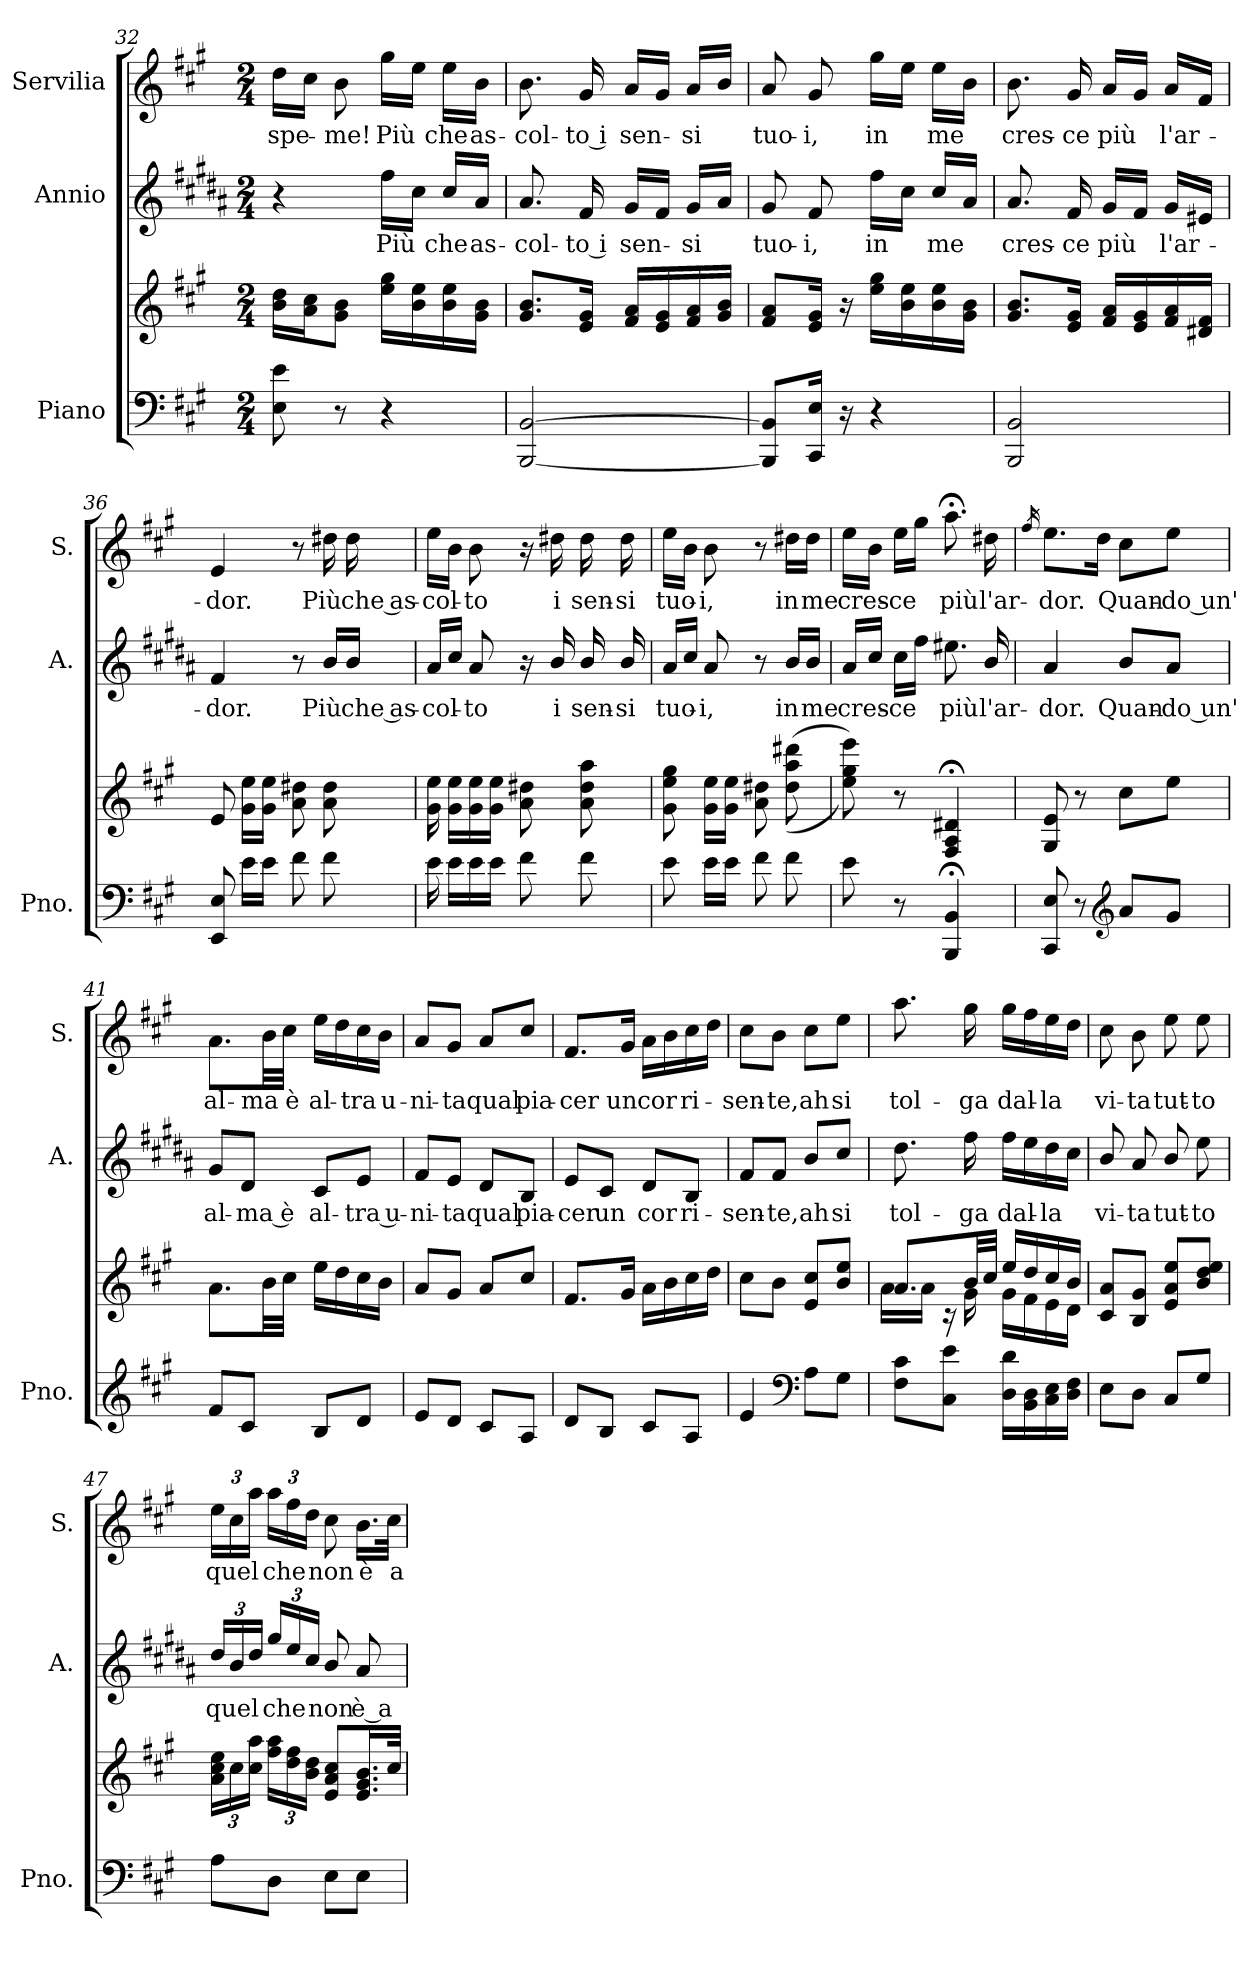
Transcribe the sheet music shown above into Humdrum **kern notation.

**kern	**kern	**kern	**text	**kern	**text
*part3	*part3	*part2	*part2	*part1	*part1
*staff4	*staff3	*staff2	*staff2	*staff1	*staff1
*I"Piano	*	*I"Annio	*	*I"Servilia	*
*I'Pno.	*	*I'A.	*	*I'S.	*
*clefF4	*clefG2	*clefG2	*	*clefG2	*
*	*	*ITrd1c2	*	*	*
*k[f#c#g#]	*k[f#c#g#]	*k[f#c#g#]	*	*k[f#c#g#]	*
*A:	*A:	*A:	*	*A:	*
*M2/4	*M2/4	*M2/4	*	*M2/4	*
=32	=32	=32	=32	=32	=32
8E\ 8e\	16b\ 16dd\LL	4r	.	16dd\LL	spe-
.	16a\ 16cc#\J	.	.	16cc#\JJ	.
8r	8g#\ 8b\J	.	.	8b\	-me!
4r	16ee\ 16gg#\LL	16ee\LL	Più	16gg#\LL	Più
.	16b\ 16ee\	16b\JJ	.	16ee\JJ	.
.	16b\ 16ee\	16b/LL	che	16ee\LL	che
.	16g#\ 16b\JJ	16g#/JJ	as-	16b\JJ	as-
=33	=33	=33	=33	=33	=33
[2BBB/ [2BB/	8.g#/ 8.b/L	8.g#/	-col-	8.b\	-col-
.	16e/ 16g#/Jk	16e/	-to i	16g#/	-to i
.	16f#/ 16a/LL	16f#/LL	sen-	16a/LL	sen-
.	16e/ 16g#/	16e/JJ	.	16g#/JJ	.
.	16f#/ 16a/	16f#/LL	-si	16a/LL	-si
.	16g#/ 16b/JJ	16g#/JJ	.	16b/JJ	.
!!LO:PB:g=z
=34	=34	=34	=34	=34	=34
8BBB/] 8BB/]L	8f#/ 8a/L	8f#/	tuo-	8a/	tuo-
16CC#/ 16E/Jk	16e/ 16g#/Jk	8e/	-i,	8g#/	-i,
16r	16r	.	.	.	.
4r	16ee\ 16gg#\LL	16ee\LL	in	16gg#\LL	in
.	16b\ 16ee\	16b\JJ	.	16ee\JJ	.
.	16b\ 16ee\	16b/LL	me	16ee\LL	me
.	16g#\ 16b\JJ	16g#/JJ	.	16b\JJ	.
=35	=35	=35	=35	=35	=35
2BBB/ 2BB/	8.g#/ 8.b/L	8.g#/	cres-	8.b\	cres-
.	16e/ 16g#/Jk	16e/	-ce	16g#/	-ce
.	16f#/ 16a/LL	16f#/LL	più	16a/LL	più
.	16e/ 16g#/	16e/JJ	.	16g#/JJ	.
.	16f#/ 16a/	16f#/LL	l'ar-	16a/LL	l'ar-
.	16d#X/ 16f#/JJ	16d#X/JJ	.	16f#/JJ	.
=36	=36	=36	=36	=36	=36
8EE/ 8E/	8e/	4e/	-dor.	4e/	-dor.
16e\LL	16g#\ 16ee\LL	.	.	.	.
16e\JJ	16g#\ 16ee\JJ	.	.	.	.
8f#\	8a\ 8dd#X\	8r	.	8r	.
8f#\	8a\ 8dd#\	16a/LL	Più	16dd#X\	Più
.	.	16a/JJ	che as-	16dd#\	che as-
!!LO:LB:g=z
=37	=37	=37	=37	=37	=37
16e\	16g#\ 16ee\	16g#/LL	-col-	16ee\LL	-col-
16e\LL	16g#\ 16ee\LL	16b/JJ	.	16b\JJ	.
16e\	16g#\ 16ee\	8g#/	-to	8b\	-to
16e\JJ	16g#\ 16ee\JJ	.	.	.	.
8f#\	8a\ 8dd#X\	16r	.	16r	.
.	.	16a/	i	16dd#X\	i
8f#\	8a\ 8dd#\ 8aa\	16a/	sen-	16dd#\	sen-
.	.	16a/	-si	16dd#\	-si
=38	=38	=38	=38	=38	=38
8e\	8g#\ 8ee\ 8gg#\	16g#/LL	tuo-	16ee\LL	tuo-
.	.	16b/JJ	.	16b\JJ	.
16e\LL	16g#\ 16ee\LL	8g#/	-i,	8b\	-i,
16e\JJ	16g#\ 16ee\JJ	.	.	.	.
8f#\	8a\ 8dd#X\	8r	.	8r	.
8f#\	((8dd#\ 8aa\ 8ddd#X\	16a/LL	in	16dd#X\LL	in
.	.	16a/JJ	me	16dd#\JJ	me
=39	=39	=39	=39	=39	=39
8e\	8ee\ 8gg#\ 8eee\))	16g#/LL	cres-	16ee\LL	cres-
.	.	16b/JJ	.	16b\JJ	.
8r	8r	16b\LL	-ce	16ee\LL	-ce
.	.	16ee\JJ	.	16gg#\JJ	.
4BBB/;< 4BB/;<	4F#/;< 4A/;< 4d#X/;<	8.dd#X\	più	8.aa;<\	più
.	.	16a/	l'ar-	16dd#X\	l'ar-
!!LO:LB:g=z
=40	=40	=40	=40	=40	=40
.	.	.	.	16qff#/	.
8CC#/ 8E/	8G#/ 8e/	4g#/	-dor.	8.ee\L	-dor.
8r	8r	.	.	.	.
.	.	.	.	16dd\Jk	.
*clefG2	*	*	*	*	*
8a/L	8cc#\L	8a/L	Quan-	8cc#\L	Quan-
8g#/J	8ee\J	8g#/J	-do un'	8ee\J	-do un'
=41	=41	=41	=41	=41	=41
8f#/L	8.a\L	8f#/L	al-	8.a\L	al-
8c#/J	.	8c#/J	-ma è	.	.
.	32b\LL	.	.	32b\LL	-ma
.	32cc#\JJJ	.	.	32cc#\JJJ	è
8B/L	16ee\LL	8B/L	al-	16ee\LL	al-
.	16dd\	.	.	16dd\	.
8d/J	16cc#\	8d/J	-tra u-	16cc#\	-tra
.	16b\JJ	.	.	16b\JJ	u-
=42	=42	=42	=42	=42	=42
8e/L	8a/L	8e/L	-ni-	8a/L	-ni-
8d/J	8g#/J	8d/J	-ta	8g#/J	-ta
8c#/L	8a/L	8c#/L	qual	8a/L	qual
8A/J	8cc#/J	8A/J	pia-	8cc#/J	pia-
=43	=43	=43	=43	=43	=43
8d/L	8.f#/L	8d/L	-cer	8.f#/L	-cer
8B/J	.	8B/J	un	.	.
.	16g#/Jk	.	.	16g#/Jk	un
8c#/L	16a\LL	8c#/L	cor	16a\LL	cor
.	16b\	.	.	16b\	.
8A/J	16cc#\	8A/J	ri-	16cc#\	ri-
.	16dd\JJ	.	.	16dd\JJ	.
!!LO:PB:g=z
=44	=44	=44	=44	=44	=44
4e/	8cc#\L	8e/L	-sen-	8cc#\L	-sen-
.	8b\J	8e/J	-te,	8b\J	-te,
*clefF4	*	*	*	*	*
8A\L	8e/ 8cc#/L	8a/L	ah	8cc#\L	ah
8G#\J	8b/ 8ee/J	8b/J	si	8ee\J	si
=45	=45	=45	=45	=45	=45
*	*^	*	*	*	*
8F#\ 8c#\L	8.a/L	16a\LL	8.cc#\	tol-	8.aa\	tol-
.	.	16a\JJ	.	.	.	.
8C#\ 8e\J	.	16r	.	.	.	.
.	32b/LL	16g#\	16ee\	-ga	16gg#\	-ga
.	32cc#/JJJ	.	.	.	.	.
16D\ 16d\LL	16ee/LL	16g#\LL	16ee\LL	dal-	16gg#\LL	dal-
16BB\ 16D\	16dd/	16f#\	16dd\	.	16ff#\	.
16C#\ 16E\	16cc#/	16e\	16cc#\	-la	16ee\	-la
16D\ 16F#\JJ	16b/JJ	16d\JJ	16b\JJ	.	16dd\JJ	.
*	*v	*v	*	*	*	*
=46	=46	=46	=46	=46	=46
8E\L	8c#/ 8a/L	8a/	vi-	8cc#\	vi-
8D\J	8B/ 8g#/J	8g#/	-ta	8b\	-ta
8C#/L	8e/ 8a/ 8ee/L	8a/	tut-	8ee\	tut-
8G#/J	8b/ 8dd/ 8ee/J	8dd\	-to	8ee\	-to
!!LO:LB:g=z
=47	=47	=47	=47	=47	=47
*	*Xbrackettup	*Xbrackettup	*	*Xbrackettup	*
8A\L	24a\ 24cc#\ 24ee\LL	24cc#/LL	quel	24ee\LL	quel
.	24cc#\	24a/	.	24cc#\	.
.	24cc#\ 24aa\JJ	24cc#/JJ	.	24aa\JJ	.
8D\J	24ff#\ 24aa\LL	24ff#/LL	che	24aa\LL	che
.	24dd\ 24ff#\	24dd/	.	24ff#\	.
.	24b\ 24dd\JJ	24b/JJ	.	24dd\JJ	.
8E\L	8e/ 8a/ 8cc#/L	8a/	non	8cc#\	non
8E\J	16.e/ 16.g#/ 16.b/L	8g#/	è a-	16.b\LL	è
.	32cc#/JJk	.	.	32cc#\JJk	a-
=	=	=	=	=	=
*-	*-	*-	*-	*-	*-
